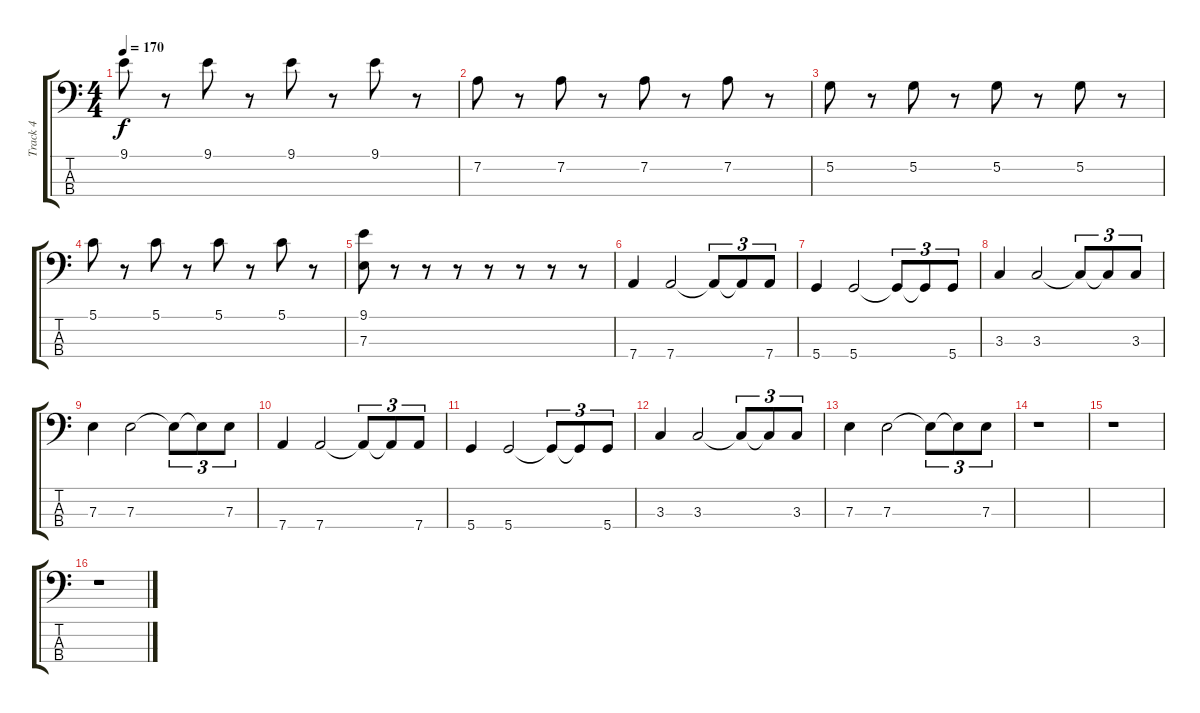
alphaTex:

\track ("Track 4" "Track 4") {instrument electricbassfinger}
\staff {score tabs}
\tuning (G2 D2 A1 D1) {hide}
\ts (4 4)
\tempo 170
\clef f4
\ks c
9.1.8{dy f} r.8 9.1.8 r.8 9.1.8 r.8 9.1.8 r.8 |
7.2.8 r.8 7.2.8 r.8 7.2.8 r.8 7.2.8 r.8 |
5.2.8 r.8 5.2.8 r.8 5.2.8 r.8 5.2.8 r.8 |
5.1.8 r.8 5.1.8 r.8 5.1.8 r.8 5.1.8 r.8 |
(9.1 7.3).8 r.8 r.8 r.8 r.8 r.8 r.8 r.8 |
7.4.4{instrument electricbassfinger} 7.4.2 7.4{t}.8{tu (3 2)} 7.4{t}.8{tu (3 2)} 7.4.8{tu (3 2)} |
5.4.4 5.4.2 5.4{t}.8{tu (3 2)} 5.4{t}.8{tu (3 2)} 5.4.8{tu (3 2)} |
3.3.4 3.3.2 3.3{t}.8{tu (3 2)} 3.3{t}.8{tu (3 2)} 3.3.8{tu (3 2)} |
7.3.4 7.3.2 7.3{t}.8{tu (3 2)} 7.3{t}.8{tu (3 2)} 7.3.8{tu (3 2)} |
7.4.4 7.4.2 7.4{t}.8{tu (3 2)} 7.4{t}.8{tu (3 2)} 7.4.8{tu (3 2)} |
5.4.4 5.4.2 5.4{t}.8{tu (3 2)} 5.4{t}.8{tu (3 2)} 5.4.8{tu (3 2)} |
3.3.4 3.3.2 3.3{t}.8{tu (3 2)} 3.3{t}.8{tu (3 2)} 3.3.8{tu (3 2)} |
7.3.4 7.3.2 7.3{t}.8{tu (3 2)} 7.3{t}.8{tu (3 2)} 7.3.8{tu (3 2)} |
r.1 |
r.1 |
r.1
